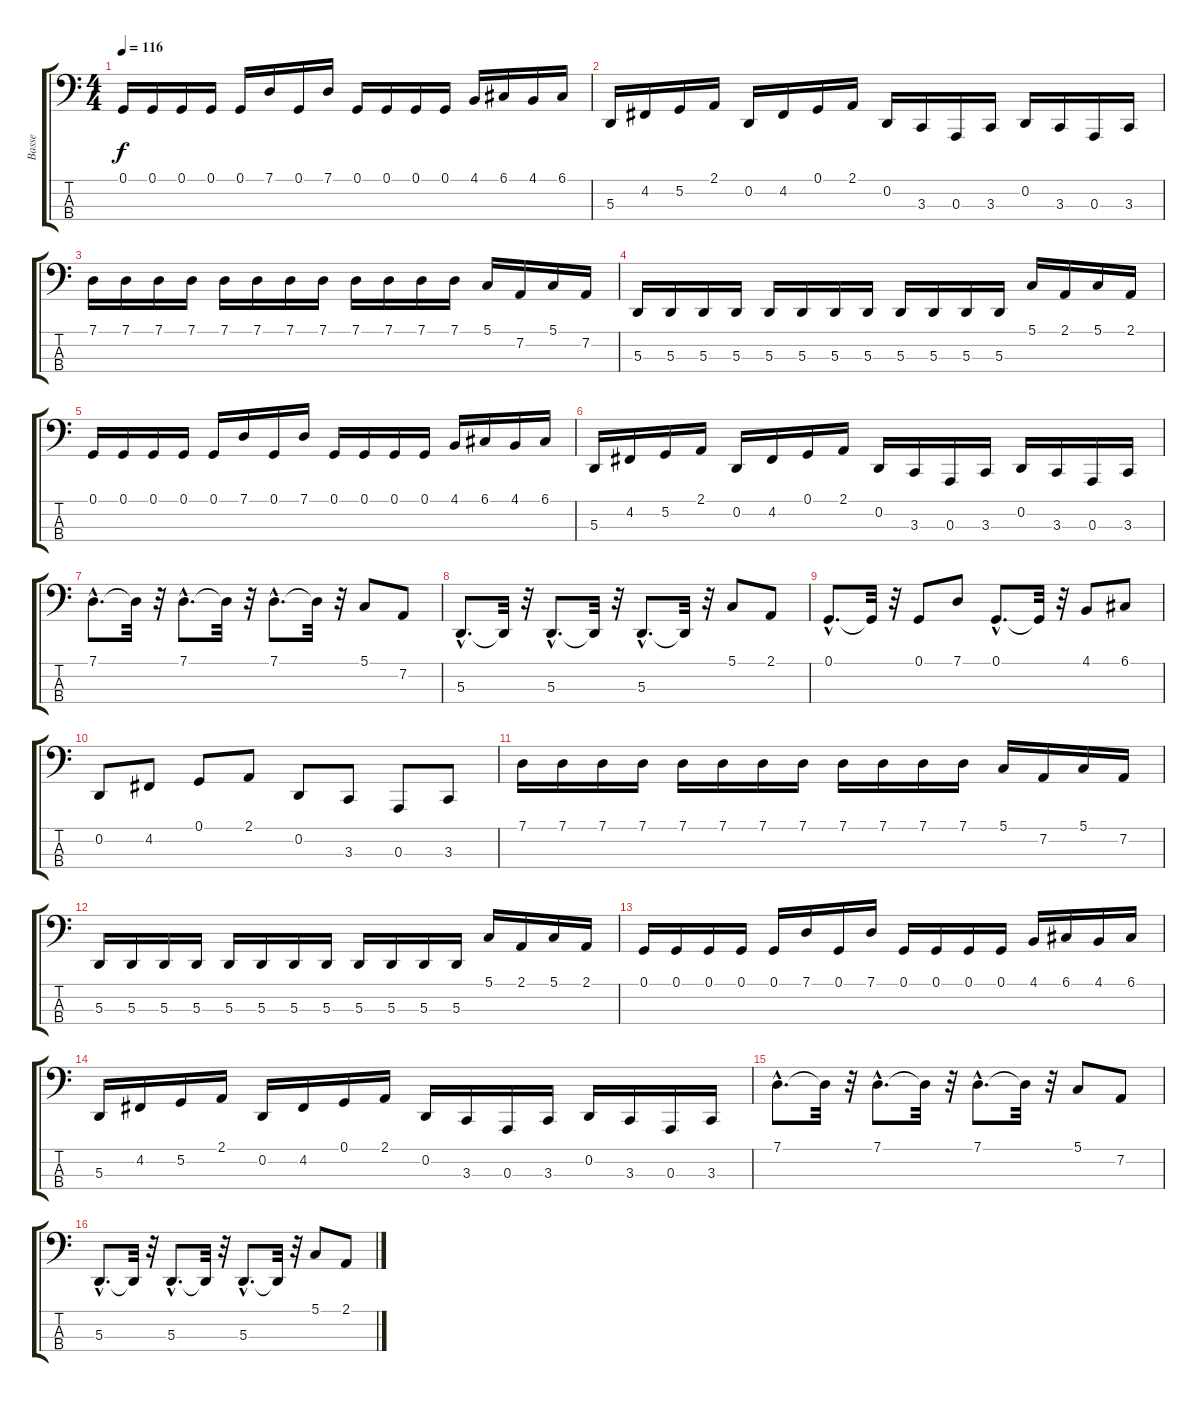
\track ("Basse" "Basse") {instrument electricbassfinger}
\staff {score tabs}
\tuning (G1 D1 A0 E0) {hide}
\ts (4 4)
\tempo 116
\clef f4
\ks c
0.1.16{dy f} 0.1.16 0.1.16 0.1.16 0.1.16 7.1.16 0.1.16 7.1.16 0.1.16 0.1.16 0.1.16 0.1.16 4.1.16 6.1.16 4.1.16 6.1.16 |
5.3.16 4.2.16 5.2.16 2.1.16 0.2.16 4.2.16 0.1.16 2.1.16 0.2.16 3.3.16 0.3.16 3.3.16 0.2.16 3.3.16 0.3.16 3.3.16 |
7.1.16 7.1.16 7.1.16 7.1.16 7.1.16 7.1.16 7.1.16 7.1.16 7.1.16 7.1.16 7.1.16 7.1.16 5.1.16 7.2.16 5.1.16 7.2.16 |
5.3.16 5.3.16 5.3.16 5.3.16 5.3.16 5.3.16 5.3.16 5.3.16 5.3.16 5.3.16 5.3.16 5.3.16 5.1.16 2.1.16 5.1.16 2.1.16 |
0.1.16 0.1.16 0.1.16 0.1.16 0.1.16 7.1.16 0.1.16 7.1.16 0.1.16 0.1.16 0.1.16 0.1.16 4.1.16 6.1.16 4.1.16 6.1.16 |
5.3.16 4.2.16 5.2.16 2.1.16 0.2.16 4.2.16 0.1.16 2.1.16 0.2.16 3.3.16 0.3.16 3.3.16 0.2.16 3.3.16 0.3.16 3.3.16 |
7.1{hac}.8{d} 7.1{t}.32 r.32 7.1{hac}.8{d} 7.1{t}.32 r.32 7.1{hac}.8{d} 7.1{t}.32 r.32 5.1.8 7.2.8 |
5.3{hac}.8{d} 5.3{t}.32 r.32 5.3{hac}.8{d} 5.3{t}.32 r.32 5.3{hac}.8{d} 5.3{t}.32 r.32 5.1.8 2.1.8 |
0.1{hac}.8{d} 0.1{t}.32 r.32 0.1.8 7.1.8 0.1{hac}.8{d} 0.1{t}.32 r.32 4.1.8 6.1.8 |
0.2.8 4.2.8 0.1.8 2.1.8 0.2.8 3.3.8 0.3.8 3.3.8 |
7.1.16 7.1.16 7.1.16 7.1.16 7.1.16 7.1.16 7.1.16 7.1.16 7.1.16 7.1.16 7.1.16 7.1.16 5.1.16 7.2.16 5.1.16 7.2.16 |
5.3.16 5.3.16 5.3.16 5.3.16 5.3.16 5.3.16 5.3.16 5.3.16 5.3.16 5.3.16 5.3.16 5.3.16 5.1.16 2.1.16 5.1.16 2.1.16 |
0.1.16 0.1.16 0.1.16 0.1.16 0.1.16 7.1.16 0.1.16 7.1.16 0.1.16 0.1.16 0.1.16 0.1.16 4.1.16 6.1.16 4.1.16 6.1.16 |
5.3.16 4.2.16 5.2.16 2.1.16 0.2.16 4.2.16 0.1.16 2.1.16 0.2.16 3.3.16 0.3.16 3.3.16 0.2.16 3.3.16 0.3.16 3.3.16 |
7.1{hac}.8{d} 7.1{t}.32 r.32 7.1{hac}.8{d} 7.1{t}.32 r.32 7.1{hac}.8{d} 7.1{t}.32 r.32 5.1.8 7.2.8 |
5.3{hac}.8{d} 5.3{t}.32 r.32 5.3{hac}.8{d} 5.3{t}.32 r.32 5.3{hac}.8{d} 5.3{t}.32 r.32 5.1.8 2.1.8
